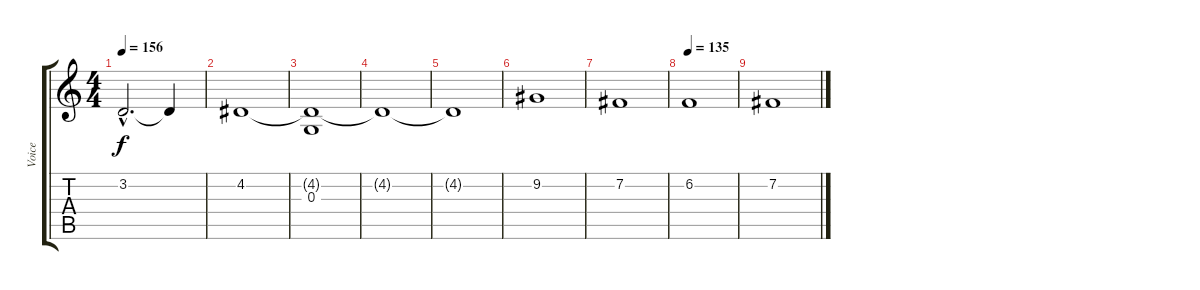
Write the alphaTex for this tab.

\track ("Voice" "Voice") {instrument clarinet}
\staff {score tabs}
\tuning (E4 B3 G3 D3 A2 E2) {hide}
\ts (4 4)
\tempo 156
\clef g2
\ks c
3.2{hac t}.2{d dy f} 3.2{t}.4 |
4.2.1 |
(4.2{t} 0.3).1 |
4.2{t}.1 |
4.2{t}.1 |
9.2.1 |
7.2.1 |
\tempo 135
6.2.1 |
7.2.1
